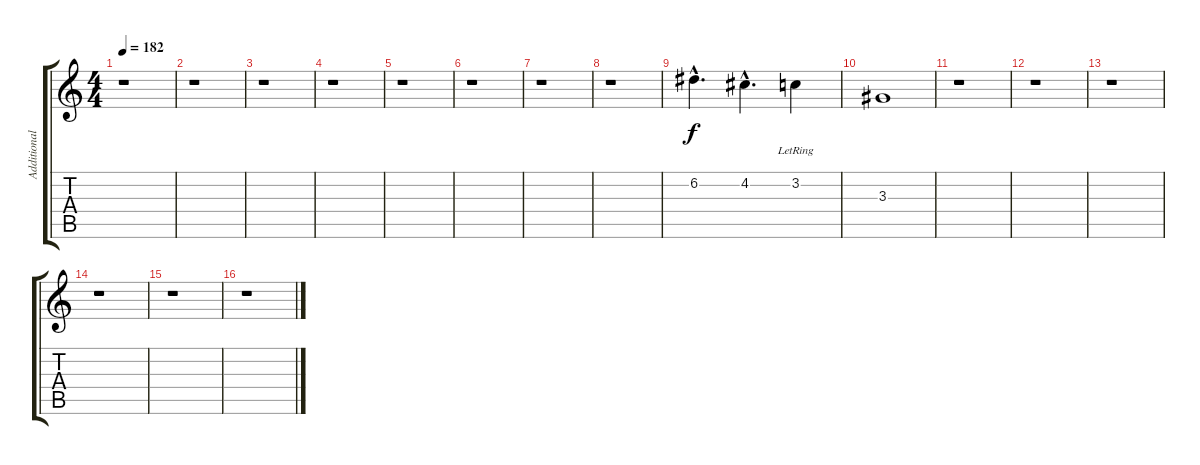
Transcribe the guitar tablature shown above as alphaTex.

\track ("Additional Guitar 2" "Additional") {instrument electricguitarclean}
\staff {score tabs}
\tuning (D4 A3 F3 C3 G2 C2) {hide}
\ts (4 4)
\tempo 182
\clef g2
\ks c
r.1{dy f} |
r.1 |
r.1 |
r.1 |
r.1 |
r.1 |
r.1 |
r.1 |
6.2{hac}.4{d} 4.2{hac}.4{d} 3.2{lr}.4 |
3.3.1 |
r.1 |
r.1 |
r.1 |
r.1 |
r.1 |
r.1
